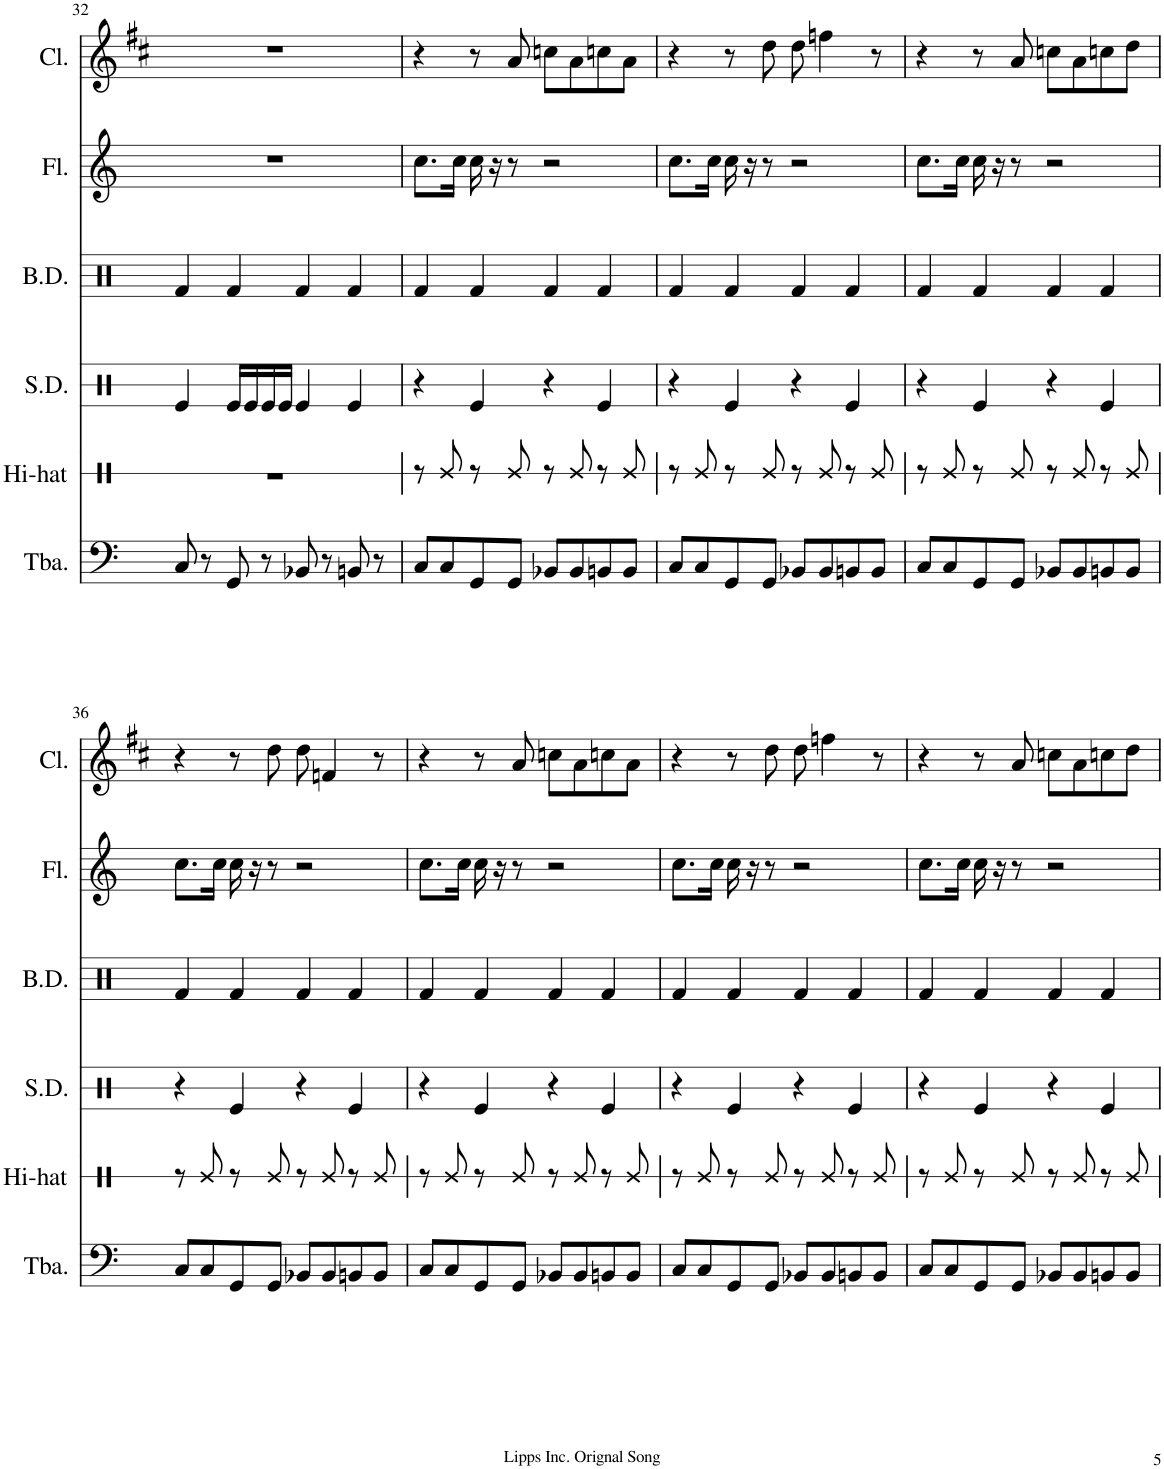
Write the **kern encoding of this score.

**kern	**kern	**kern	**kern	**kern	**kern
*part6	*part5	*part4	*part3	*part2	*part1
*staff6	*staff5	*staff4	*staff3	*staff2	*staff1
*I"Tuba	*I"Hi-hat	*I"Snare Drum	*I"Bass Drums	*I"Flute	*I"Clarinet
*I'Tba.	*I'Hi-hat	*I'S.D.	*I'B.D.	*I'Fl.	*I'Cl.
!!LO:PB:g=z
*clefF4	*clefX	*clefX	*clefX	*clefG2	*clefG2
*	*	*	*	*	*Trd1c2
*k[]	*k[]	*k[]	*k[]	*k[]	*k[f#c#]
*M4/4	*M4/4	*M4/4	*M4/4	*M4/4	*M4/4
=32	=32	=32	=32	=32	=32
8C/	1r	4Rg/	4Rf/	1r	1r
8r	.	.	.	.	.
8GG/	.	16Rg/LL	4Rf/	.	.
.	.	16Rg/	.	.	.
8r	.	16Rg/	.	.	.
.	.	16Rg/JJ	.	.	.
8BB-X/	.	4Rg/	4Rf/	.	.
8r	.	.	.	.	.
8BBn/	.	4Rg/	4Rf/	.	.
8r	.	.	.	.	.
=33	=33	=33	=33	=33	=33
8C/L	8r	4r	4Rf/	8.cc\L	4r
8C/	8Re/	.	.	.	.
.	.	.	.	16cc\Jk	.
8GG/	8r	4Rg/	4Rf/	16cc\	8r
.	.	.	.	16r	.
8GG/J	8Re/	.	.	8r	8a/
8BB-X/L	8r	4r	4Rf/	2r	8ccn\L
8BB-/	8Re/	.	.	.	8a\
8BBn/	8r	4Rg/	4Rf/	.	8ccn\
8BB/J	8Re/	.	.	.	8a\J
=34	=34	=34	=34	=34	=34
8C/L	8r	4r	4Rf/	8.cc\L	4r
8C/	8Re/	.	.	.	.
.	.	.	.	16cc\Jk	.
8GG/	8r	4Rg/	4Rf/	16cc\	8r
.	.	.	.	16r	.
8GG/J	8Re/	.	.	8r	8dd\
8BB-X/L	8r	4r	4Rf/	2r	8dd\
8BB-/	8Re/	.	.	.	4ffn\
8BBn/	8r	4Rg/	4Rf/	.	.
8BB/J	8Re/	.	.	.	8r
=35	=35	=35	=35	=35	=35
8C/L	8r	4r	4Rf/	8.cc\L	4r
8C/	8Re/	.	.	.	.
.	.	.	.	16cc\Jk	.
8GG/	8r	4Rg/	4Rf/	16cc\	8r
.	.	.	.	16r	.
8GG/J	8Re/	.	.	8r	8a/
8BB-X/L	8r	4r	4Rf/	2r	8ccn\L
8BB-/	8Re/	.	.	.	8a\
8BBn/	8r	4Rg/	4Rf/	.	8ccn\
8BB/J	8Re/	.	.	.	8dd\J
!!LO:LB:g=z
=36	=36	=36	=36	=36	=36
8C/L	8r	4r	4Rf/	8.cc\L	4r
8C/	8Re/	.	.	.	.
.	.	.	.	16cc\Jk	.
8GG/	8r	4Rg/	4Rf/	16cc\	8r
.	.	.	.	16r	.
8GG/J	8Re/	.	.	8r	8dd\
8BB-X/L	8r	4r	4Rf/	2r	8dd\
8BB-/	8Re/	.	.	.	4fn/
8BBn/	8r	4Rg/	4Rf/	.	.
8BB/J	8Re/	.	.	.	8r
=37	=37	=37	=37	=37	=37
8C/L	8r	4r	4Rf/	8.cc\L	4r
8C/	8Re/	.	.	.	.
.	.	.	.	16cc\Jk	.
8GG/	8r	4Rg/	4Rf/	16cc\	8r
.	.	.	.	16r	.
8GG/J	8Re/	.	.	8r	8a/
8BB-X/L	8r	4r	4Rf/	2r	8ccn\L
8BB-/	8Re/	.	.	.	8a\
8BBn/	8r	4Rg/	4Rf/	.	8ccn\
8BB/J	8Re/	.	.	.	8a\J
=38	=38	=38	=38	=38	=38
8C/L	8r	4r	4Rf/	8.cc\L	4r
8C/	8Re/	.	.	.	.
.	.	.	.	16cc\Jk	.
8GG/	8r	4Rg/	4Rf/	16cc\	8r
.	.	.	.	16r	.
8GG/J	8Re/	.	.	8r	8dd\
8BB-X/L	8r	4r	4Rf/	2r	8dd\
8BB-/	8Re/	.	.	.	4ffn\
8BBn/	8r	4Rg/	4Rf/	.	.
8BB/J	8Re/	.	.	.	8r
=39	=39	=39	=39	=39	=39
8C/L	8r	4r	4Rf/	8.cc\L	4r
8C/	8Re/	.	.	.	.
.	.	.	.	16cc\Jk	.
8GG/	8r	4Rg/	4Rf/	16cc\	8r
.	.	.	.	16r	.
8GG/J	8Re/	.	.	8r	8a/
8BB-X/L	8r	4r	4Rf/	2r	8ccn\L
8BB-/	8Re/	.	.	.	8a\
8BBn/	8r	4Rg/	4Rf/	.	8ccn\
8BB/J	8Re/	.	.	.	8dd\J
=	=	=	=	=	=
*-	*-	*-	*-	*-	*-
